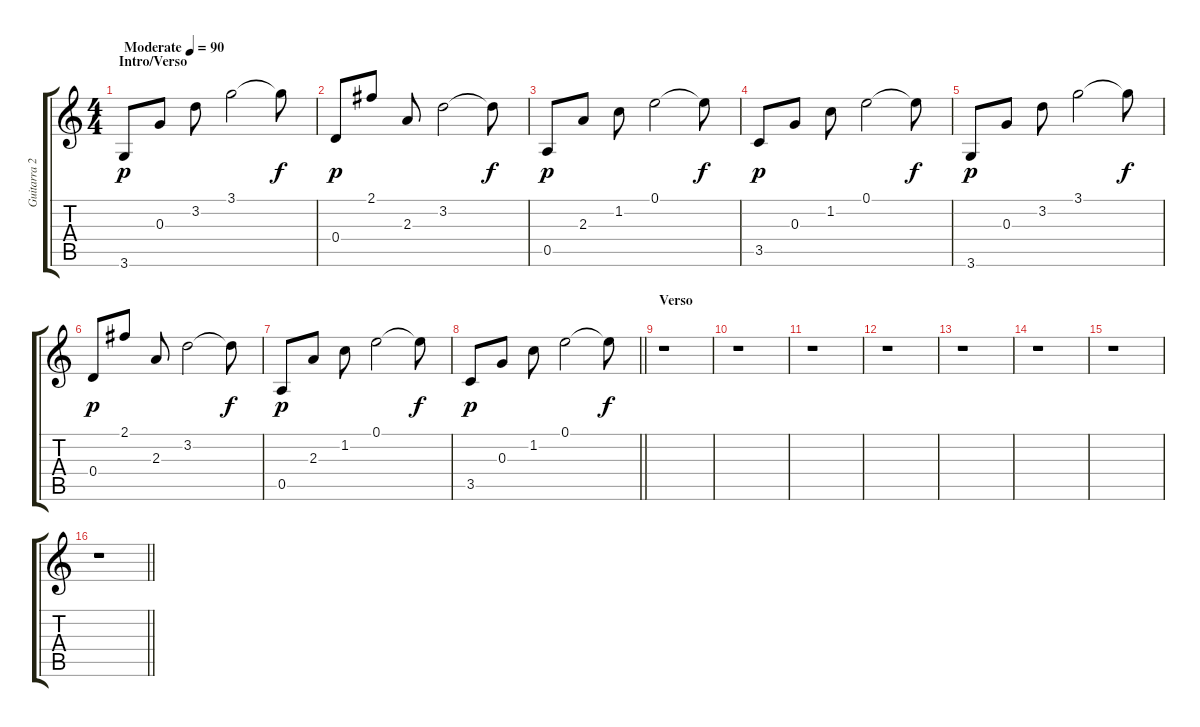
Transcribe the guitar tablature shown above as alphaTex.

\track ("Guitarra 2" "Guitarra 2") {instrument electricguitarjazz}
\staff {score tabs}
\tuning (E4 B3 G3 D3 A2 E2) {hide}
\ts (4 4)
\section ("" "Intro/Verso")
\tempo (90 "Moderate")
\clef g2
\ks c
3.6.8{dy p instrument electricguitarjazz} 0.3.8 3.2.8 3.1.2 3.1{t}.8{dy f} |
0.4.8{dy p} 2.1.8 2.3.8 3.2.2 3.2{t}.8{dy f} |
0.5.8{dy p} 2.3.8 1.2.8 0.1.2 0.1{t}.8{dy f} |
3.5.8{dy p} 0.3.8 1.2.8 0.1.2 0.1{t}.8{dy f} |
3.6.8{dy p} 0.3.8 3.2.8 3.1.2 3.1{t}.8{dy f} |
0.4.8{dy p} 2.1.8 2.3.8 3.2.2 3.2{t}.8{dy f} |
0.5.8{dy p} 2.3.8 1.2.8 0.1.2 0.1{t}.8{dy f} |
\barLineRight lightlight
3.5.8{dy p} 0.3.8 1.2.8 0.1.2 0.1{t}.8{dy f} |
\section ("" "Verso")
r.1 |
r.1 |
r.1 |
r.1 |
r.1 |
r.1 |
r.1 |
\barLineRight lightlight
r.1
